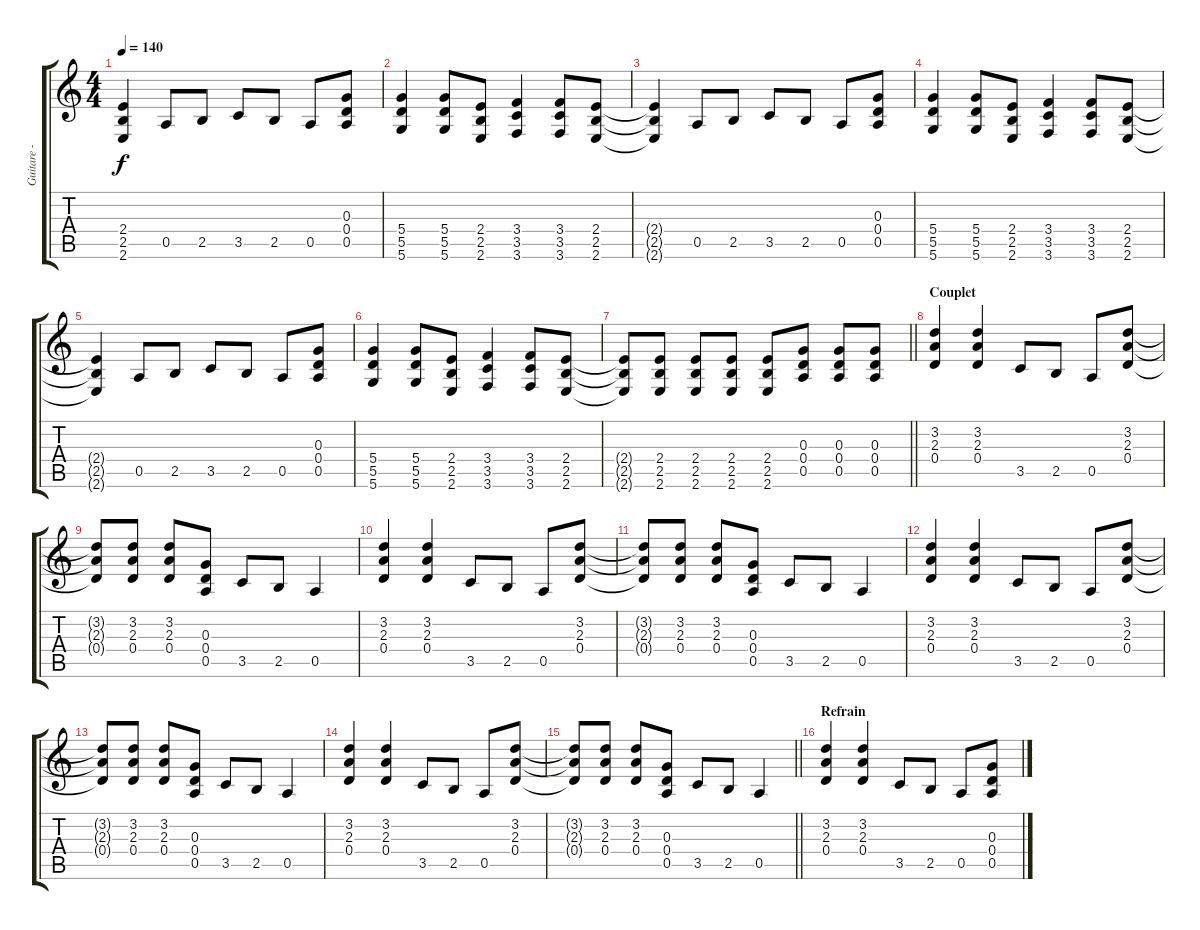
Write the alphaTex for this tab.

\track ("Guitare - Kurt Cobain DropD" "Guitare - ") {instrument distortionguitar}
\staff {score tabs}
\tuning (E4 B3 G3 D3 A2 D2) {hide}
\ts (4 4)
\tempo 140
\clef g2
\ks c
(2.4{t} 2.5{t} 2.6{t}).4{dy f} 0.5.8 2.5.8 3.5.8 2.5.8 0.5.8 (0.3 0.4 0.5).8 |
(5.4 5.5 5.6).4 (5.4 5.5 5.6).8 (2.4 2.5 2.6).8 (3.4 3.5 3.6).4 (3.4 3.5 3.6).8 (2.4 2.5 2.6).8 |
(2.4{t} 2.5{t} 2.6{t}).4 0.5.8 2.5.8 3.5.8 2.5.8 0.5.8 (0.3 0.4 0.5).8 |
(5.4 5.5 5.6).4 (5.4 5.5 5.6).8 (2.4 2.5 2.6).8 (3.4 3.5 3.6).4 (3.4 3.5 3.6).8 (2.4 2.5 2.6).8 |
(2.4{t} 2.5{t} 2.6{t}).4 0.5.8 2.5.8 3.5.8 2.5.8 0.5.8 (0.3 0.4 0.5).8 |
(5.4 5.5 5.6).4 (5.4 5.5 5.6).8 (2.4 2.5 2.6).8 (3.4 3.5 3.6).4 (3.4 3.5 3.6).8 (2.4 2.5 2.6).8 |
\barLineRight lightlight
(2.4{t} 2.5{t} 2.6{t}).8 (2.4 2.5 2.6).8 (2.4 2.5 2.6).8 (2.4 2.5 2.6).8 (2.4 2.5 2.6).8 (0.3 0.4 0.5).8 (0.3 0.4 0.5).8 (0.3 0.4 0.5).8 |
\section ("" "Couplet")
(3.2 2.3 0.4).4 (3.2 2.3 0.4).4 3.5.8 2.5.8 0.5.8 (3.2 2.3 0.4).8 |
(3.2{t} 2.3{t} 0.4{t}).8 (3.2 2.3 0.4).8 (3.2 2.3 0.4).8 (0.3 0.4 0.5).8 3.5.8 2.5.8 0.5.4 |
(3.2 2.3 0.4).4 (3.2 2.3 0.4).4 3.5.8 2.5.8 0.5.8 (3.2 2.3 0.4).8 |
(3.2{t} 2.3{t} 0.4{t}).8 (3.2 2.3 0.4).8 (3.2 2.3 0.4).8 (0.3 0.4 0.5).8 3.5.8 2.5.8 0.5.4 |
(3.2 2.3 0.4).4 (3.2 2.3 0.4).4 3.5.8 2.5.8 0.5.8 (3.2 2.3 0.4).8 |
(3.2{t} 2.3{t} 0.4{t}).8 (3.2 2.3 0.4).8 (3.2 2.3 0.4).8 (0.3 0.4 0.5).8 3.5.8 2.5.8 0.5.4 |
(3.2 2.3 0.4).4 (3.2 2.3 0.4).4 3.5.8 2.5.8 0.5.8 (3.2 2.3 0.4).8 |
\barLineRight lightlight
(3.2{t} 2.3{t} 0.4{t}).8 (3.2 2.3 0.4).8 (3.2 2.3 0.4).8 (0.3 0.4 0.5).8 3.5.8 2.5.8 0.5.4 |
\section ("" "Refrain")
(3.2 2.3 0.4).4 (3.2 2.3 0.4).4 3.5.8 2.5.8 0.5.8 (0.3 0.4 0.5).8
